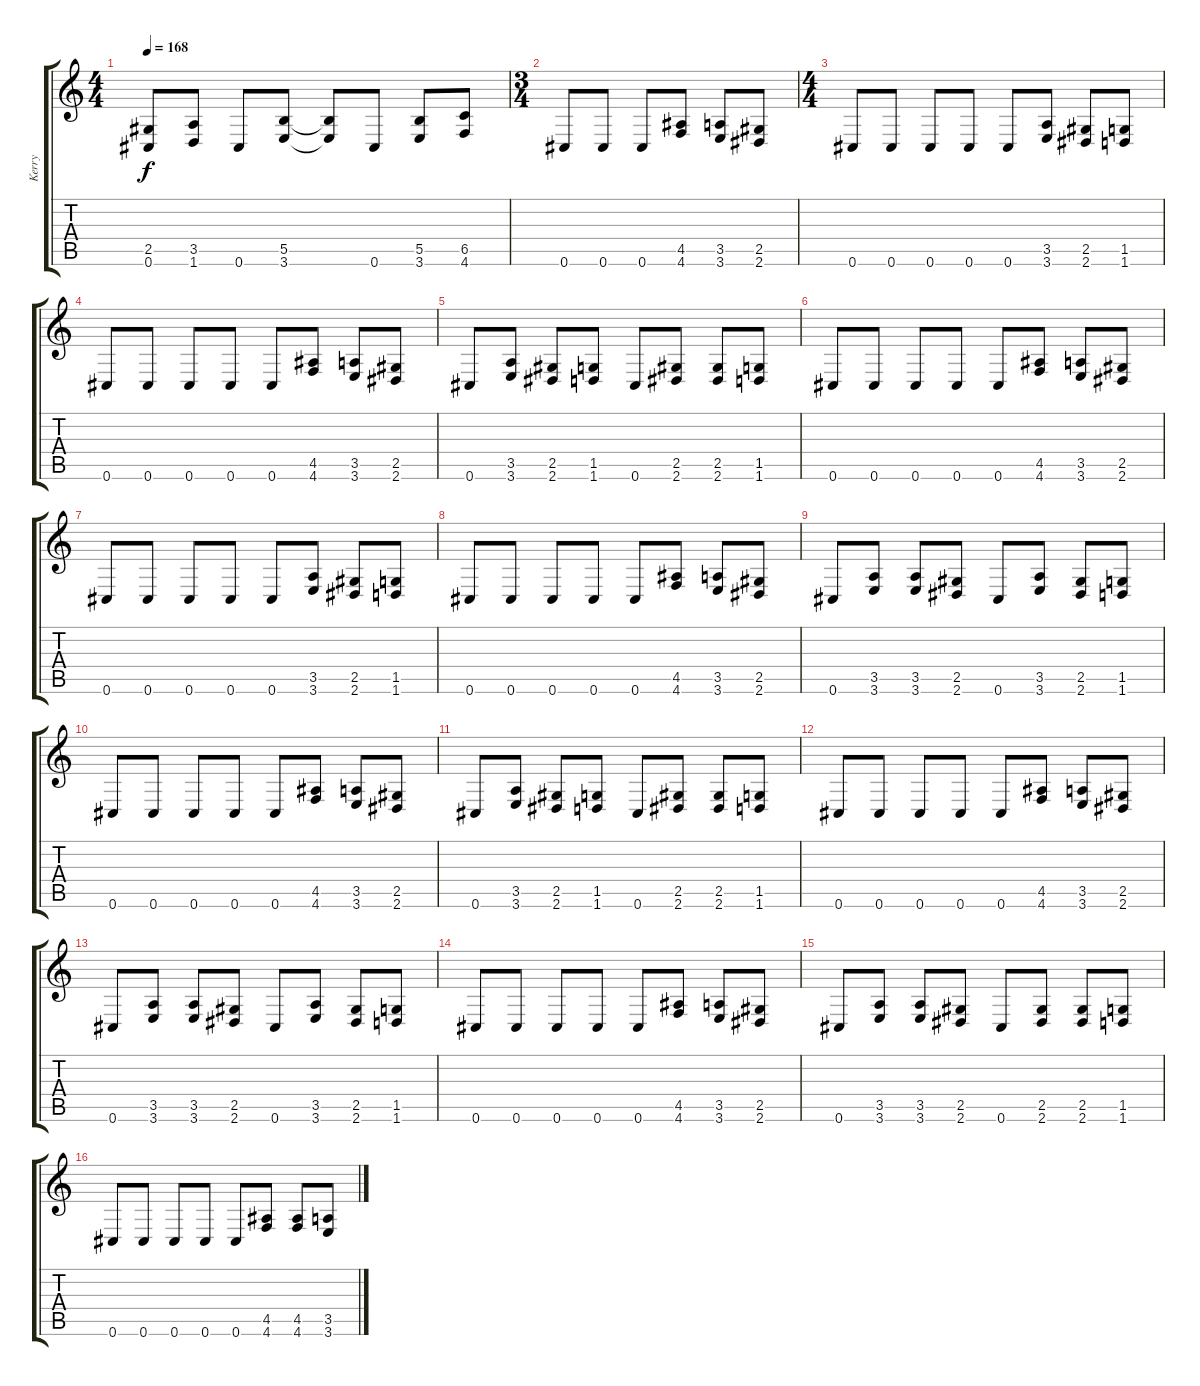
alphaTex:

\track ("Kerry" "Kerry") {instrument distortionguitar}
\staff {score tabs}
\tuning (Db4 Ab3 E3 B2 Gb2 Db2) {hide}
\ts (4 4)
\tempo 168
\clef g2
\ks c
(2.5 0.6).8{dy f} (3.5 1.6).8 0.6.8 (5.5 3.6).8 (5.5{t} 3.6{t}).8 0.6.8 (5.5 3.6).8 (6.5 4.6).8 |
\ts (3 4)
0.6.8 0.6.8 0.6.8 (4.5 4.6).8 (3.5 3.6).8 (2.5 2.6).8 |
\ts (4 4)
0.6.8 0.6.8 0.6.8 0.6.8 0.6.8 (3.5 3.6).8 (2.5 2.6).8 (1.5 1.6).8 |
0.6.8 0.6.8 0.6.8 0.6.8 0.6.8 (4.5 4.6).8 (3.5 3.6).8 (2.5 2.6).8 |
0.6.8 (3.5 3.6).8 (2.5 2.6).8 (1.5 1.6).8 0.6.8 (2.5 2.6).8 (2.5 2.6).8 (1.5 1.6).8 |
0.6.8 0.6.8 0.6.8 0.6.8 0.6.8 (4.5 4.6).8 (3.5 3.6).8 (2.5 2.6).8 |
0.6.8 0.6.8 0.6.8 0.6.8 0.6.8 (3.5 3.6).8 (2.5 2.6).8 (1.5 1.6).8 |
0.6.8 0.6.8 0.6.8 0.6.8 0.6.8 (4.5 4.6).8 (3.5 3.6).8 (2.5 2.6).8 |
0.6.8 (3.5 3.6).8 (3.5 3.6).8 (2.5 2.6).8 0.6.8 (3.5 3.6).8 (2.5 2.6).8 (1.5 1.6).8 |
0.6.8 0.6.8 0.6.8 0.6.8 0.6.8 (4.5 4.6).8 (3.5 3.6).8 (2.5 2.6).8 |
0.6.8 (3.5 3.6).8 (2.5 2.6).8 (1.5 1.6).8 0.6.8 (2.5 2.6).8 (2.5 2.6).8 (1.5 1.6).8 |
0.6.8 0.6.8 0.6.8 0.6.8 0.6.8 (4.5 4.6).8 (3.5 3.6).8 (2.5 2.6).8 |
0.6.8 (3.5 3.6).8 (3.5 3.6).8 (2.5 2.6).8 0.6.8 (3.5 3.6).8 (2.5 2.6).8 (1.5 1.6).8 |
0.6.8 0.6.8 0.6.8 0.6.8 0.6.8 (4.5 4.6).8 (3.5 3.6).8 (2.5 2.6).8 |
0.6.8 (3.5 3.6).8 (3.5 3.6).8 (2.5 2.6).8 0.6.8 (2.5 2.6).8 (2.5 2.6).8 (1.5 1.6).8 |
0.6.8 0.6.8 0.6.8 0.6.8 0.6.8 (4.5 4.6).8 (4.5 4.6).8 (3.5 3.6).8
